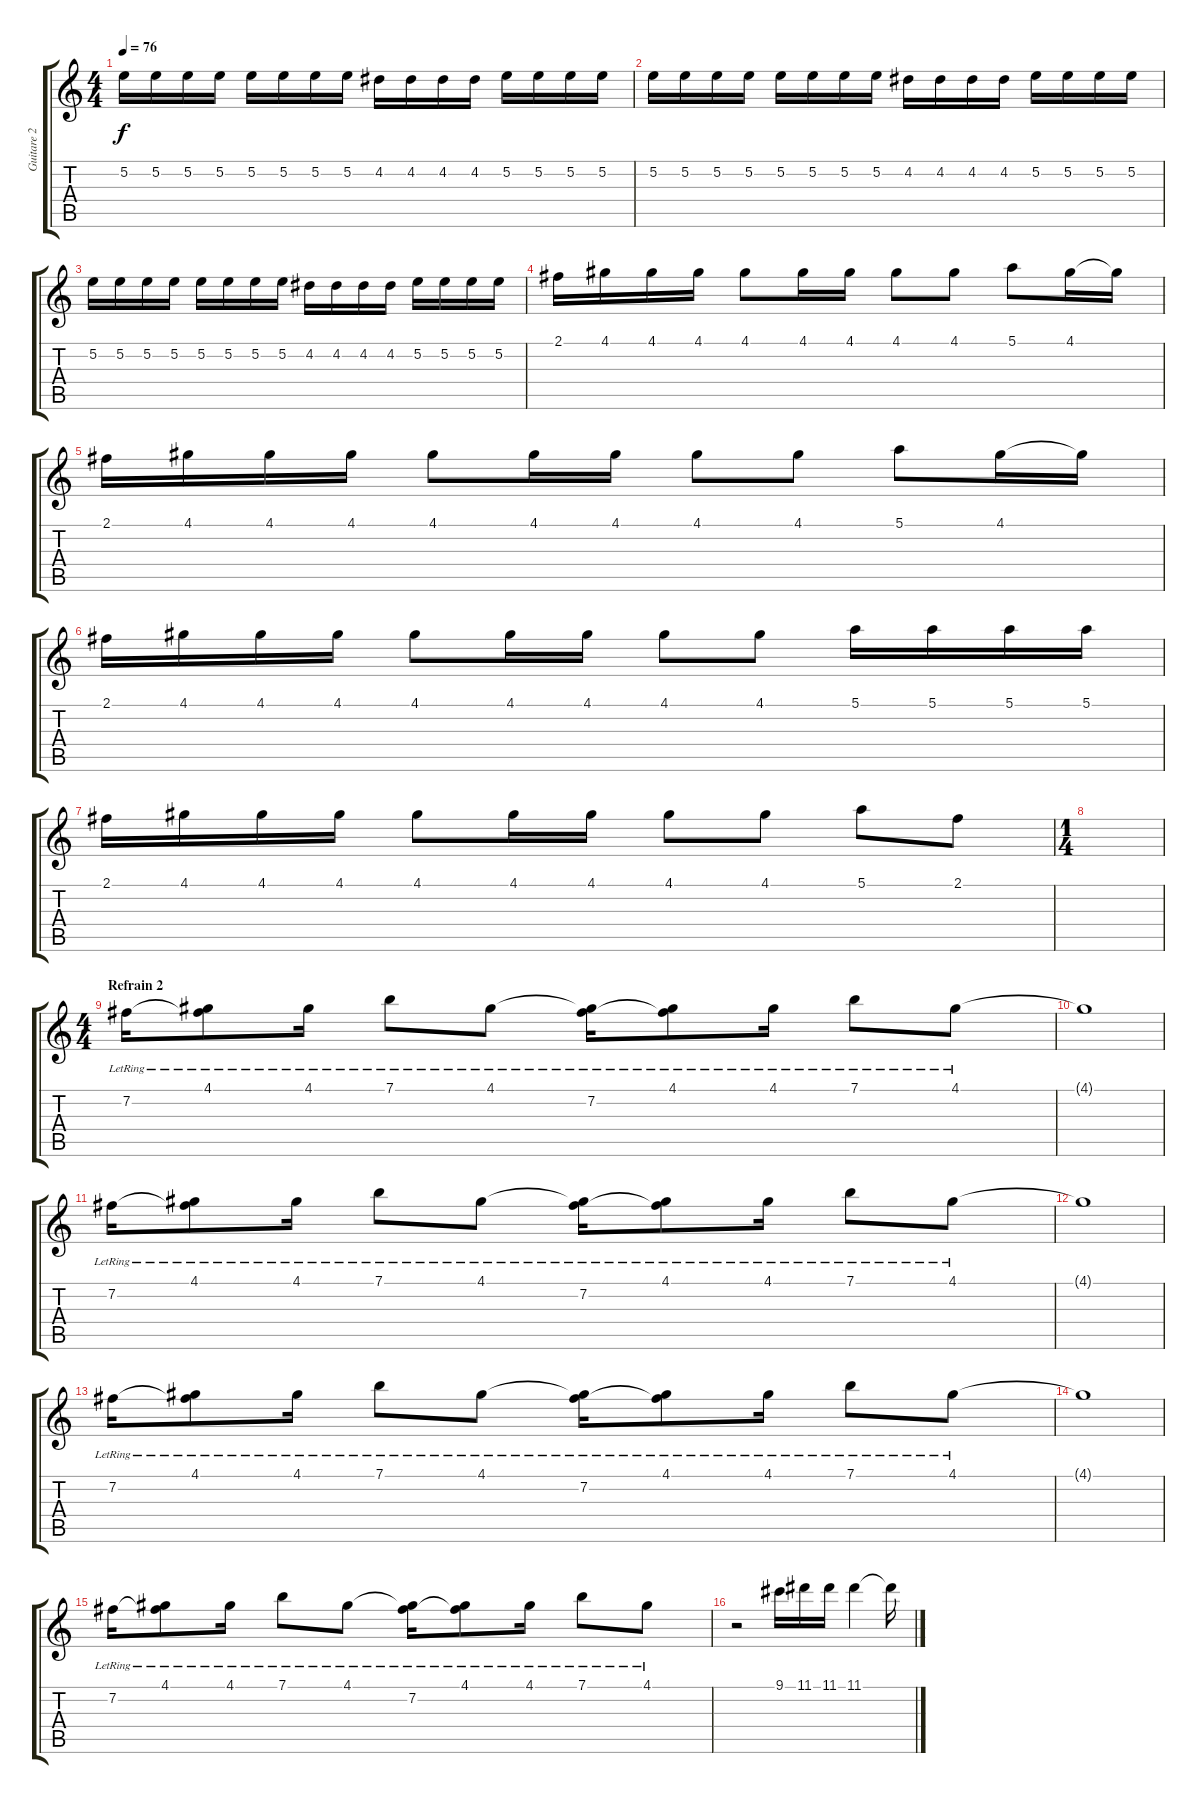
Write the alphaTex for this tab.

\track ("Guitare 2 (Son Stéréo Gauche)" "Guitare 2 ") {instrument electricguitarjazz}
\staff {score tabs}
\tuning (E4 B3 G3 D3 A2 E2) {hide}
\ts (4 4)
\tempo 76
\clef g2
\ks c
5.2.16{dy f} 5.2.16 5.2.16 5.2.16 5.2.16 5.2.16 5.2.16 5.2.16 4.2.16 4.2.16 4.2.16 4.2.16 5.2.16 5.2.16 5.2.16 5.2.16 |
5.2.16 5.2.16 5.2.16 5.2.16 5.2.16 5.2.16 5.2.16 5.2.16 4.2.16 4.2.16 4.2.16 4.2.16 5.2.16 5.2.16 5.2.16 5.2.16 |
5.2.16 5.2.16 5.2.16 5.2.16 5.2.16 5.2.16 5.2.16 5.2.16 4.2.16 4.2.16 4.2.16 4.2.16 5.2.16 5.2.16 5.2.16 5.2.16 |
2.1.16{volume 16} 4.1.16 4.1.16 4.1.16 4.1.8 4.1.16 4.1.16 4.1.8 4.1.8 5.1.8 4.1.16 4.1{t}.16 |
2.1.16 4.1.16 4.1.16 4.1.16 4.1.8 4.1.16 4.1.16 4.1.8 4.1.8 5.1.8 4.1.16 4.1{t}.16 |
2.1.16 4.1.16 4.1.16 4.1.16 4.1.8 4.1.16 4.1.16 4.1.8 4.1.8 5.1.16 5.1.16 5.1.16 5.1.16 |
2.1.16 4.1.16 4.1.16 4.1.16 4.1.8 4.1.16 4.1.16 4.1.8 4.1.8 5.1.8 2.1.8 |
\ts (1 4)
|
\ts (4 4)
\section ("" "Refrain 2")
7.2{lr}.16 (4.1{lr} 7.2{t}).8 4.1{lr}.16 7.1{lr}.8 4.1{lr}.8 (4.1{t} 7.2{lr}).16 (4.1{lr} 7.2{t}).8 4.1{lr}.16 7.1{lr}.8 4.1{lr}.8 |
4.1{t}.1 |
7.2{lr}.16 (4.1{lr} 7.2{t}).8 4.1{lr}.16 7.1{lr}.8 4.1{lr}.8 (4.1{t} 7.2{lr}).16 (4.1{lr} 7.2{t}).8 4.1{lr}.16 7.1{lr}.8 4.1{lr}.8 |
4.1{t}.1 |
7.2{lr}.16 (4.1{lr} 7.2{t}).8 4.1{lr}.16 7.1{lr}.8 4.1{lr}.8 (4.1{t} 7.2{lr}).16 (4.1{lr} 7.2{t}).8 4.1{lr}.16 7.1{lr}.8 4.1{lr}.8 |
4.1{t}.1 |
7.2{lr}.16 (4.1{lr} 7.2{t}).8 4.1{lr}.16 7.1{lr}.8 4.1{lr}.8 (4.1{t} 7.2{lr}).16 (4.1{lr} 7.2{t}).8 4.1{lr}.16 7.1{lr}.8 4.1{lr}.8 |
r.2{volume 16} 9.1.16 11.1.16 11.1.16 11.1.4 11.1{t}.16
